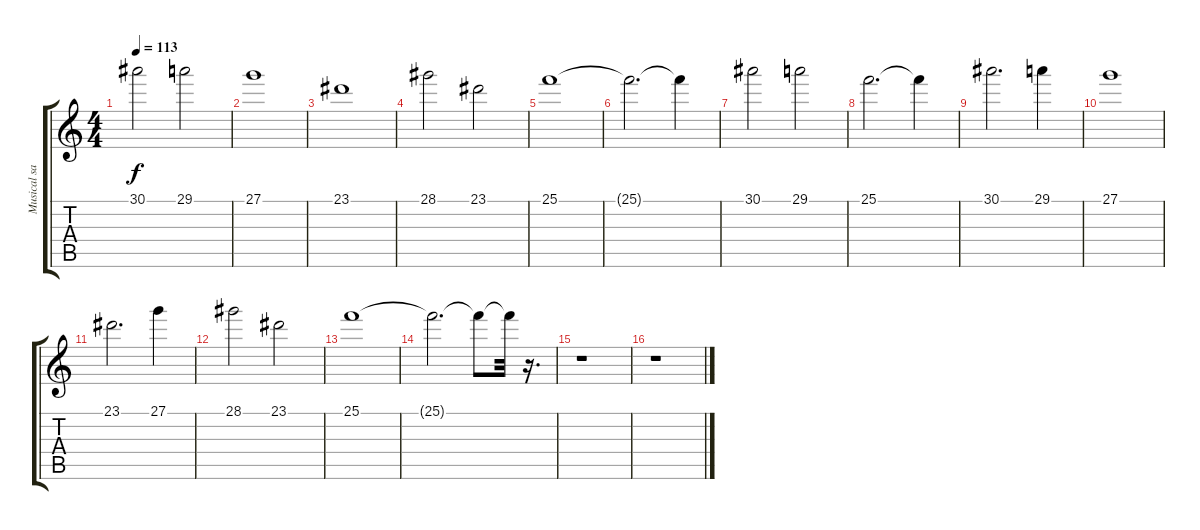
\track ("Musical saw" "Musical sa") {instrument whistle}
\staff {score tabs}
\tuning (E4 B3 G3 D3 A2 E2) {hide}
\ts (4 4)
\tempo 113
\clef g2
\ks c
30.1.2{dy f} 29.1.2 |
27.1.1 |
23.1.1 |
28.1.2 23.1.2 |
25.1.1 |
25.1{t}.2{d} 25.1{t}.4 |
30.1.2 29.1.2 |
25.1.2{d} 25.1{t}.4 |
30.1.2{d} 29.1.4 |
27.1.1 |
23.1.2{d} 27.1.4 |
28.1.2 23.1.2 |
25.1.1 |
25.1{t}.2{d} 25.1{t}.8 25.1{t}.32 r.16{d} |
r.1 |
r.1
